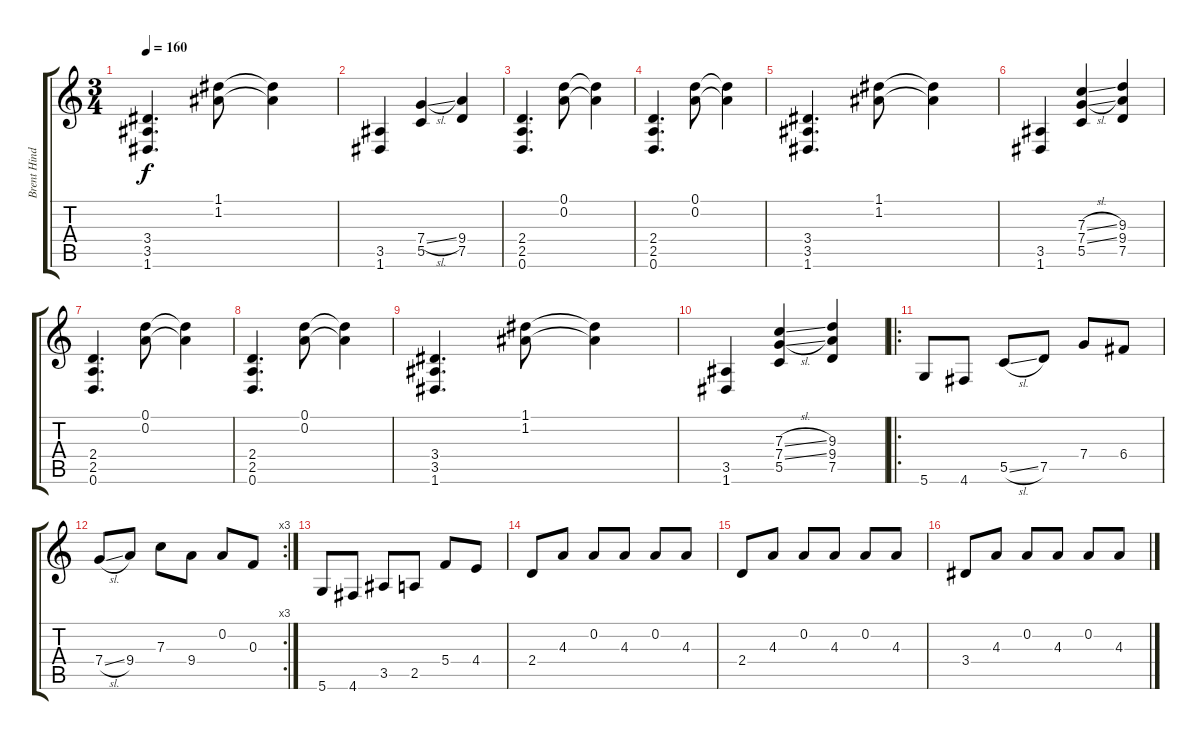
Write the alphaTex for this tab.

\track ("Brent Hinds" "Brent Hind") {instrument acousticguitarsteel}
\staff {score tabs}
\tuning (D4 A3 F3 C3 G2 D2) {hide}
\ts (3 4)
\tempo 160
\clef g2
\ks c
(3.4 3.5 1.6).4{d dy f} (1.1 1.2).8 (1.1{t} 1.2{t}).4 |
(3.5 1.6).4 (7.4{sl} 5.5).4 (9.4 7.5).4 |
(2.4 2.5 0.6).4{d} (0.1 0.2).8 (0.1{t} 0.2{t}).4 |
(2.4 2.5 0.6).4{d} (0.1 0.2).8 (0.1{t} 0.2{t}).4 |
(3.4 3.5 1.6).4{d} (1.1 1.2).8 (1.1{t} 1.2{t}).4 |
(3.5 1.6).4 (7.3{sl} 7.4{sl} 5.5).4 (9.3 9.4 7.5).4 |
(2.4 2.5 0.6).4{d} (0.1 0.2).8 (0.1{t} 0.2{t}).4 |
(2.4 2.5 0.6).4{d} (0.1 0.2).8 (0.1{t} 0.2{t}).4 |
(3.4 3.5 1.6).4{d} (1.1 1.2).8 (1.1{t} 1.2{t}).4 |
(3.5 1.6).4 (7.3{sl} 7.4{sl} 5.5).4 (9.3 9.4 7.5).4 |
\ro
5.6.8 4.6.8 5.5{sl}.8 7.5.8 7.4.8 6.4.8 |
\rc 3
7.4{sl}.8 9.4.8 7.3.8 9.4.8 0.2.8 0.3.8 |
5.6.8 4.6.8 3.5.8 2.5.8 5.4.8 4.4.8 |
2.4.8{instrument electricguitarclean} 4.3.8 0.2.8 4.3.8 0.2.8 4.3.8 |
2.4.8 4.3.8 0.2.8 4.3.8 0.2.8 4.3.8 |
3.4.8 4.3.8 0.2.8 4.3.8 0.2.8 4.3.8
